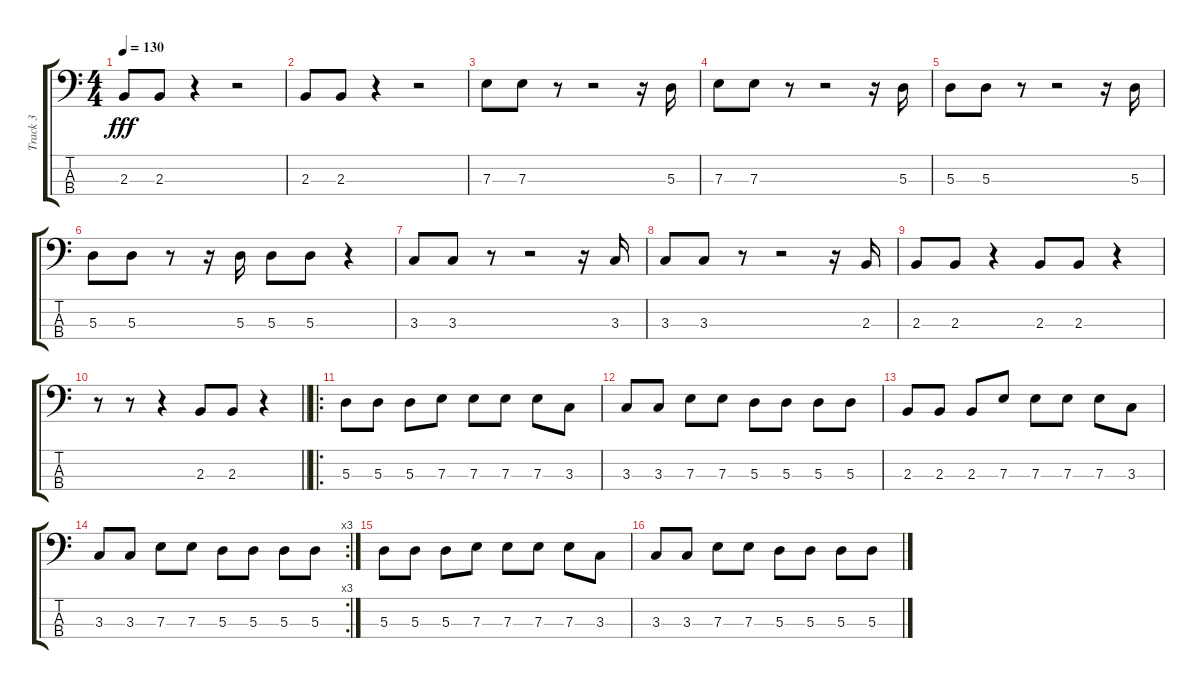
\track ("Track 3" "Track 3") {instrument electricbassfinger}
\staff {score tabs}
\tuning (G2 D2 A1 E1) {hide}
\ts (4 4)
\tempo 130
\clef f4
\ks c
2.3.8{dy fff} 2.3.8 r.4 r.2 |
2.3.8 2.3.8 r.4 r.2 |
7.3.8 7.3.8 r.8 r.2 r.16 5.3.16 |
7.3.8 7.3.8 r.8 r.2 r.16 5.3.16 |
5.3.8 5.3.8 r.8 r.2 r.16 5.3.16 |
5.3.8 5.3.8 r.8 r.16 5.3.16 5.3.8 5.3.8 r.4 |
3.3.8 3.3.8 r.8 r.2 r.16 3.3.16 |
3.3.8 3.3.8 r.8 r.2 r.16 2.3.16 |
2.3.8 2.3.8 r.4 2.3.8 2.3.8 r.4 |
\barLineRight lightlight
r.8 r.8 r.4 2.3.8 2.3.8 r.4 |
\ro
5.3.8 5.3.8 5.3.8 7.3.8 7.3.8 7.3.8 7.3.8 3.3.8 |
3.3.8 3.3.8 7.3.8 7.3.8 5.3.8 5.3.8 5.3.8 5.3.8 |
2.3.8 2.3.8 2.3.8 7.3.8 7.3.8 7.3.8 7.3.8 3.3.8 |
\rc 3
3.3.8 3.3.8 7.3.8 7.3.8 5.3.8 5.3.8 5.3.8 5.3.8 |
5.3.8 5.3.8 5.3.8 7.3.8 7.3.8 7.3.8 7.3.8 3.3.8 |
3.3.8 3.3.8 7.3.8 7.3.8 5.3.8 5.3.8 5.3.8 5.3.8
